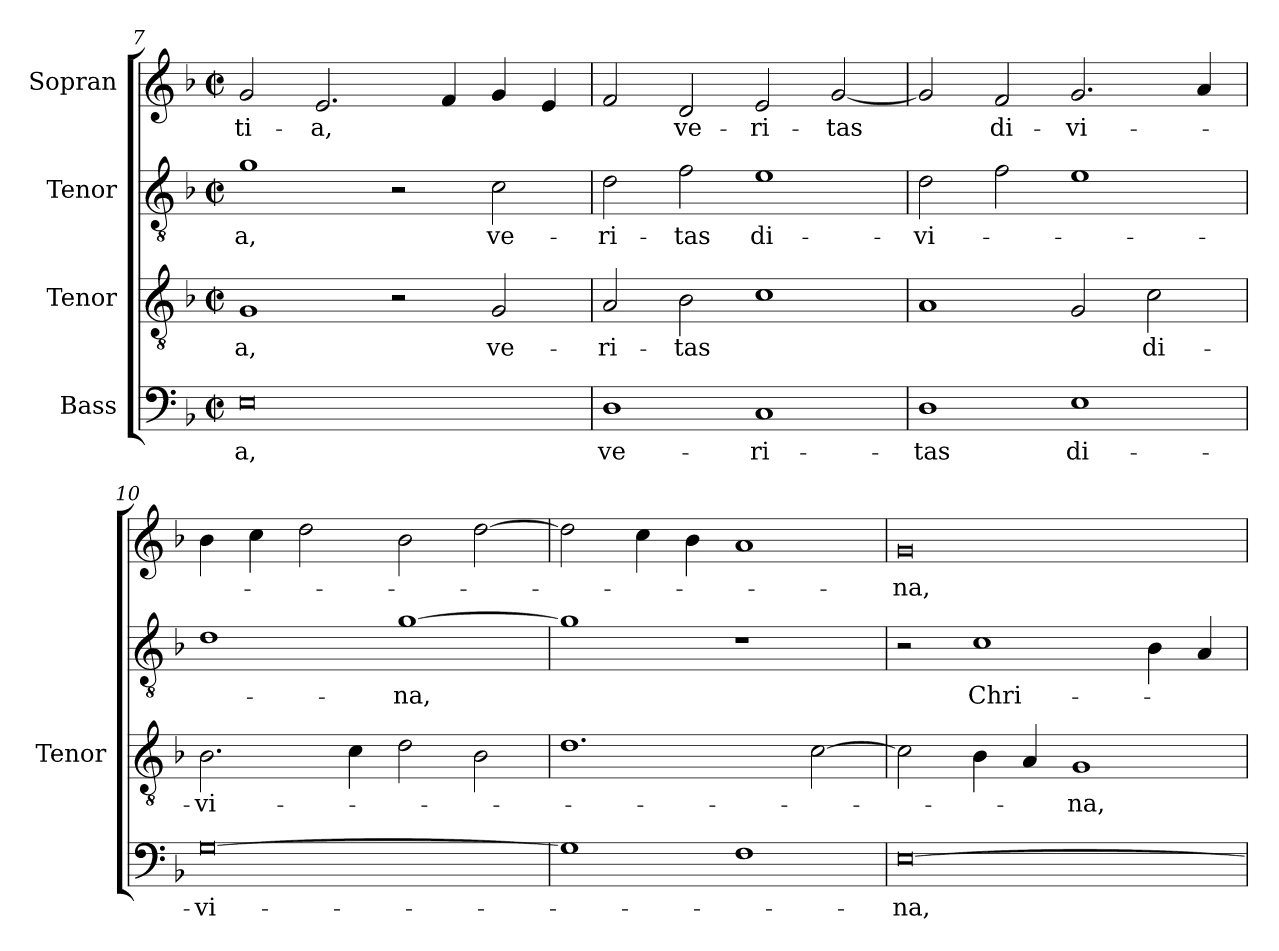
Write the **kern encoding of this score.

**kern	**text	**kern	**text	**kern	**text	**kern	**text
*part4	*part4	*part3	*part3	*part2	*part2	*part1	*part1
*staff4	*staff4	*staff3	*staff3	*staff2	*staff2	*staff1	*staff1
*I"Bass	*	*I"Tenor	*	*I"Tenor	*	*I"Sopran	*
*	*	*I'Tenor	*	*	*	*	*
*clefF4	*	*clefGv2	*	*clefGv2	*	*clefG2	*
*	*	*ITrd7c12	*	*ITrd7c12	*	*	*
*k[b-]	*	*k[b-]	*	*k[b-]	*	*k[b-]	*
*F:	*	*F:	*	*F:	*	*F:	*
*M2/2	*	*M2/2	*	*M2/2	*	*M2/2	*
*met(c|)	*	*met(c|)	*	*met(c|)	*	*met(c|)	*
=7	=7	=7	=7	=7	=7	=7	=7
!	!LO:LY:b:color=#000000	!	!	!	!	!	!
!	!	!	!LO:LY:b:color=#000000	!	!	!	!
!	!	!	!	!	!LO:LY:b:color=#000000	!	!
!	!	!	!	!	!	!	!LO:LY:b:color=#000000
0Ei	-a,	1GGi	-a,	1Gi	-a,	2gi/	-ti-
!	!	!	!	!	!	!	!LO:LY:b:color=#000000
.	.	.	.	.	.	2.ei/	-a,
.	.	2r	.	2r	.	.	.
.	.	.	.	.	.	4fi/	.
!	!	!	!LO:LY:b:color=#000000	!	!	!	!
!	!	!	!	!	!LO:LY:b:color=#000000	!	!
.	.	2GGi/	ve-	2Ci\	ve-	4gi/	.
.	.	.	.	.	.	4ei/	.
!!LO:LB:g=z
=8	=8	=8	=8	=8	=8	=8	=8
!	!LO:LY:b:color=#000000	!	!	!	!	!	!
!	!	!	!LO:LY:b:color=#000000	!	!	!	!
!	!	!	!	!	!LO:LY:b:color=#000000	!	!
1Di	ve-	2AAi/	-ri-	2Di\	-ri-	2fi/	.
!	!	!	!LO:LY:b:color=#000000	!	!	!	!
!	!	!	!	!	!LO:LY:b:color=#000000	!	!
!	!	!	!	!	!	!	!LO:LY:b:color=#000000
.	.	2BB-i\	-tas	2Fi\	-tas	2di/	ve-
!	!LO:LY:b:color=#000000	!	!	!	!	!	!
!	!	!	!	!	!LO:LY:b:color=#000000	!	!
!	!	!	!	!	!	!	!LO:LY:b:color=#000000
1Ci	-ri-	1Ci	.	1Ei	di-	2ei/	-ri-
!	!	!	!	!	!	!	!LO:LY:b:color=#000000
.	.	.	.	.	.	[<2gi/	-tas
=9	=9	=9	=9	=9	=9	=9	=9
!	!LO:LY:b:color=#000000	!	!	!	!	!	!
!	!	!	!	!	!LO:LY:b:color=#000000	!	!
1Di	-tas	1AAi	.	2Di\	-vi-	2gi/]	.
!	!	!	!	!	!	!	!LO:LY:b:color=#000000
.	.	.	.	2Fi\	.	2fi/	di-
!	!LO:LY:b:color=#000000	!	!	!	!	!	!
!	!	!	!	!	!	!	!LO:LY:b:color=#000000
1Ei	di-	2GGi/	.	1Ei	.	2.gi/	-vi-
!	!	!	!LO:LY:b:color=#000000	!	!	!	!
.	.	2Ci\	di-	.	.	.	.
.	.	.	.	.	.	4ai/	.
=10	=10	=10	=10	=10	=10	=10	=10
!	!LO:LY:b:color=#000000	!	!	!	!	!	!
!	!	!	!LO:LY:b:color=#000000	!	!	!	!
[>0Gi	-vi-	2.BB-i\	-vi-	1Di	.	4b-i\	.
.	.	.	.	.	.	4cci\	.
.	.	.	.	.	.	2ddi\	.
.	.	4Ci\	.	.	.	.	.
!	!	!	!	!	!LO:LY:b:color=#000000	!	!
.	.	2Di\	.	[>1Gi	-na,	2b-i\	.
.	.	2BB-i\	.	.	.	[>2ddi\	.
=11	=11	=11	=11	=11	=11	=11	=11
1Gi]	.	1.Di	.	1Gi]	.	2ddi\]	.
.	.	.	.	.	.	4cci\	.
.	.	.	.	.	.	4b-i\	.
1Fi	.	.	.	1r	.	1ai	.
.	.	[>2Ci\	.	.	.	.	.
=12	=12	=12	=12	=12	=12	=12	=12
!	!LO:LY:b:color=#000000	!	!	!	!	!	!
!	!	!	!	!	!	!	!LO:LY:b:color=#000000
[>0Ei	-na,	2Ci\]	.	2r	.	0gi	-na,
!	!	!	!	!	!LO:LY:b:color=#000000	!	!
.	.	4BB-i\	.	1Ci	Chri-	.	.
.	.	4AAi/	.	.	.	.	.
!	!	!	!LO:LY:b:color=#000000	!	!	!	!
.	.	1GGi	-na,	.	.	.	.
.	.	.	.	4BB-i\	.	.	.
.	.	.	.	4AAi/	.	.	.
=	=	=	=	=	=	=	=
*-	*-	*-	*-	*-	*-	*-	*-
